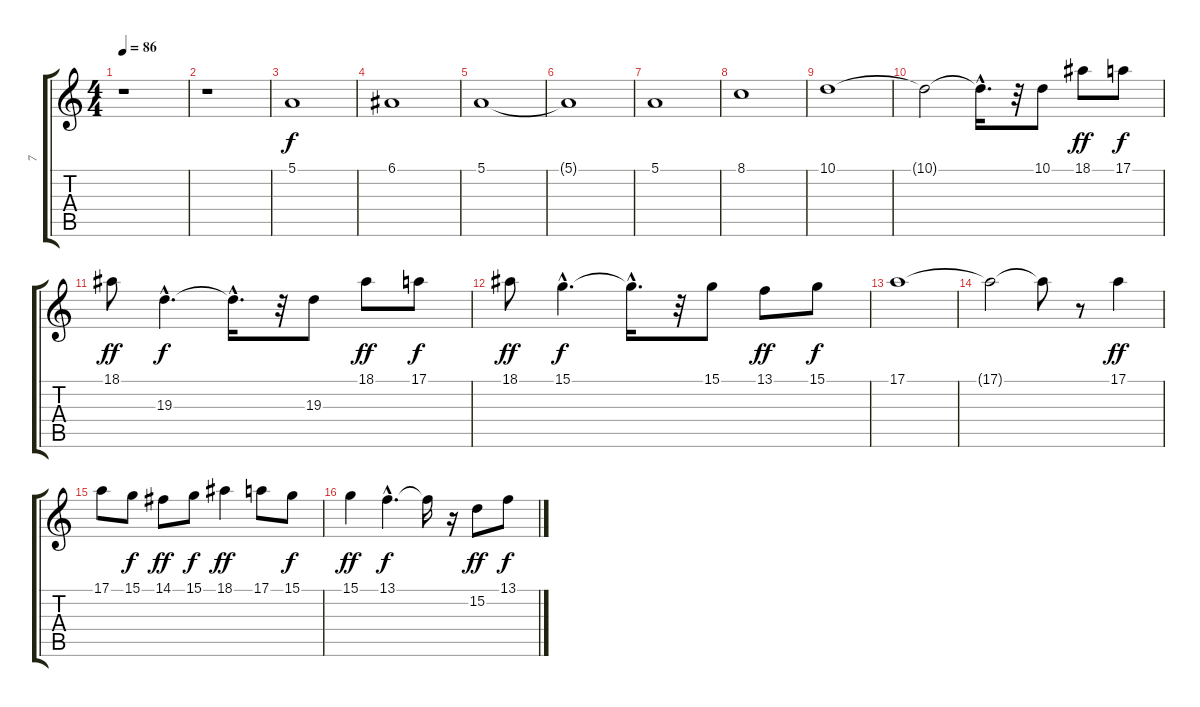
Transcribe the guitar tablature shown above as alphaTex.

\track ("7" "7") {instrument stringensemble1}
\staff {score tabs}
\tuning (E4 B3 G3 D3 A2 E2) {hide}
\ts (4 4)
\tempo 86
\clef g2
\ks c
r.1{dy f} |
r.1 |
5.1.1 |
6.1.1 |
5.1.1 |
5.1{t}.1 |
5.1.1 |
8.1.1 |
10.1.1 |
10.1{t}.2 10.1{hac t}.16{d} r.32 10.1.8 18.1.8{dy ff} 17.1.8{dy f} |
18.1.8{dy ff} 19.3{hac}.4{d dy f} 19.3{hac t}.16{d} r.32 19.3.8 18.1.8{dy ff} 17.1.8{dy f} |
18.1.8{dy ff} 15.1{hac}.4{d dy f} 15.1{hac t}.16{d} r.32 15.1.8 13.1.8{dy ff} 15.1.8{dy f} |
17.1.1 |
17.1{t}.2 17.1{t}.8 r.8 17.1.4{dy ff} |
17.1.8 15.1.8{dy f} 14.1.8{dy ff} 15.1.8{dy f} 18.1.4{dy ff} 17.1.8 15.1.8{dy f} |
15.1.4{dy ff} 13.1{hac}.4{d dy f} 13.1{t}.16 r.16 15.2.8{dy ff} 13.1.8{dy f}
